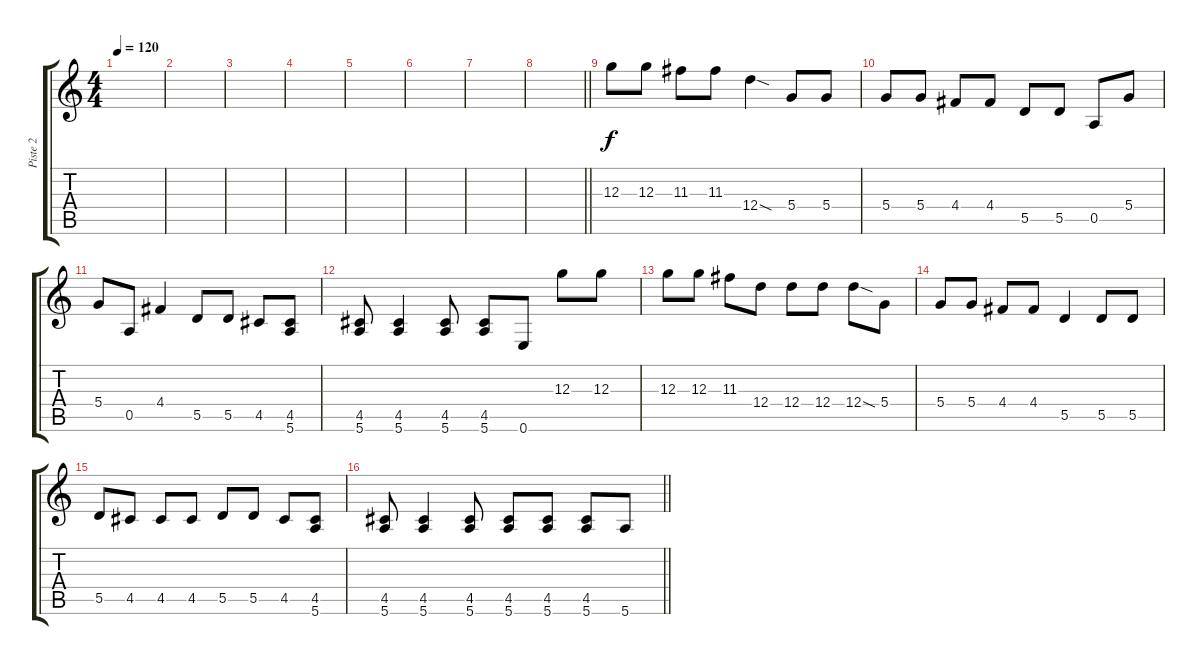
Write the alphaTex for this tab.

\track ("Piste 2" "Piste 2") {instrument distortionguitar}
\staff {score tabs}
\tuning (E4 B3 G3 D3 A2 E2) {hide}
\ts (4 4)
\tempo 120
\clef g2
\ks c
|
|
|
|
|
|
|
\barLineRight lightlight
|
12.3.8 12.3.8 11.3.8 11.3.8 12.4{sod}.4 5.4.8 5.4.8 |
5.4.8 5.4.8 4.4.8 4.4.8 5.5.8 5.5.8 0.5.8 5.4.8 |
5.4.8 0.5.8 4.4.4 5.5.8 5.5.8 4.5.8 (4.5 5.6).8 |
(4.5 5.6).8 (4.5 5.6).4 (4.5 5.6).8 (4.5 5.6).8 0.6.8 12.3.8 12.3.8 |
12.3.8 12.3.8 11.3.8 12.4.8 12.4.8 12.4.8 12.4{sod}.8 5.4.8 |
5.4.8 5.4.8 4.4.8 4.4.8 5.5.4 5.5.8 5.5.8 |
5.5.8 4.5.8 4.5.8 4.5.8 5.5.8 5.5.8 4.5.8 (4.5 5.6).8 |
\barLineRight lightlight
(4.5 5.6).8 (4.5 5.6).4 (4.5 5.6).8 (4.5 5.6).8 (4.5 5.6).8 (4.5 5.6).8 5.6.8
